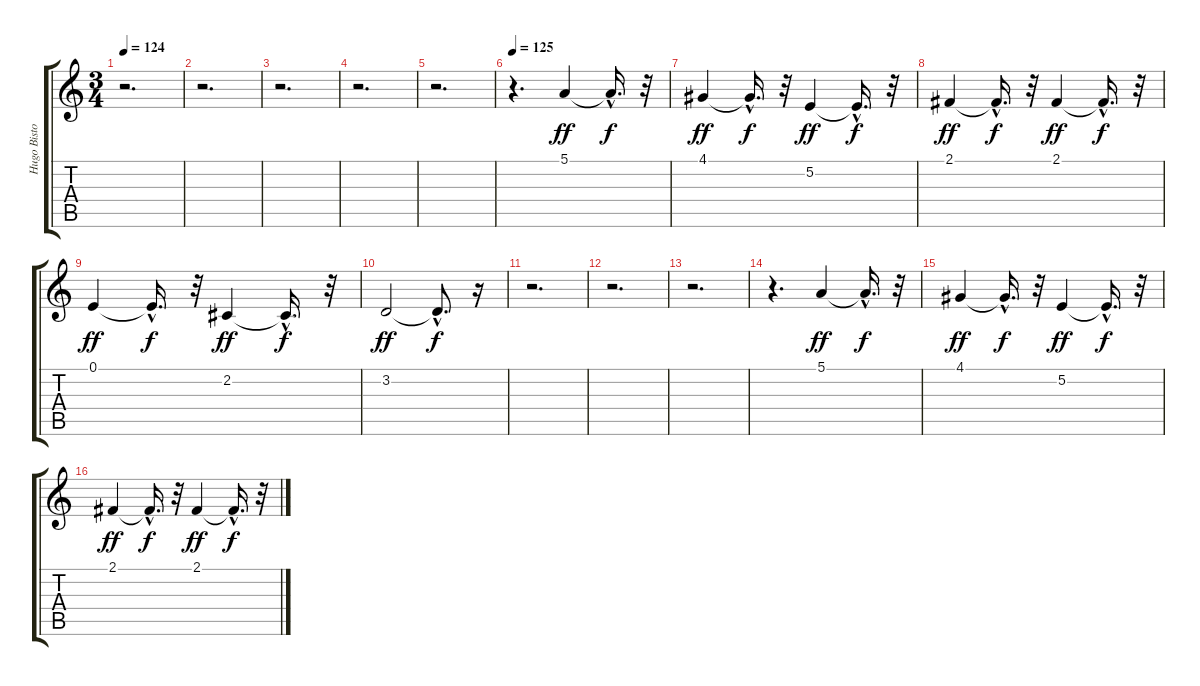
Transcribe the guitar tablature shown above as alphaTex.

\track ("Hugo Bistolfi Coros" "Hugo Bisto") {instrument lead5charang}
\staff {score tabs}
\tuning (E4 B3 G3 D3 A2 E2) {hide}
\ts (3 4)
\tempo 124
\clef g2
\ks c
r.2{d dy f} |
r.2{d} |
r.2{d} |
r.2{d} |
r.2{d} |
\tempo 125
r.4{d} 5.1.4{dy ff} 5.1{hac t}.16{d dy f} r.32 |
4.1.4{dy ff} 4.1{hac t}.16{d dy f} r.32 5.2.4{dy ff} 5.2{hac t}.16{d dy f} r.32 |
2.1.4{dy ff} 2.1{hac t}.16{d dy f} r.32 2.1.4{dy ff} 2.1{hac t}.16{d dy f} r.32 |
0.1.4{dy ff} 0.1{hac t}.16{d dy f} r.32 2.2.4{dy ff} 2.2{hac t}.16{d dy f} r.32 |
3.2.2{dy ff} 3.2{hac t}.8{d dy f} r.16 |
r.2{d} |
r.2{d} |
r.2{d} |
r.4{d} 5.1.4{dy ff} 5.1{hac t}.16{d dy f} r.32 |
4.1.4{dy ff} 4.1{hac t}.16{d dy f} r.32 5.2.4{dy ff} 5.2{hac t}.16{d dy f} r.32 |
2.1.4{dy ff} 2.1{hac t}.16{d dy f} r.32 2.1.4{dy ff} 2.1{hac t}.16{d dy f} r.32
